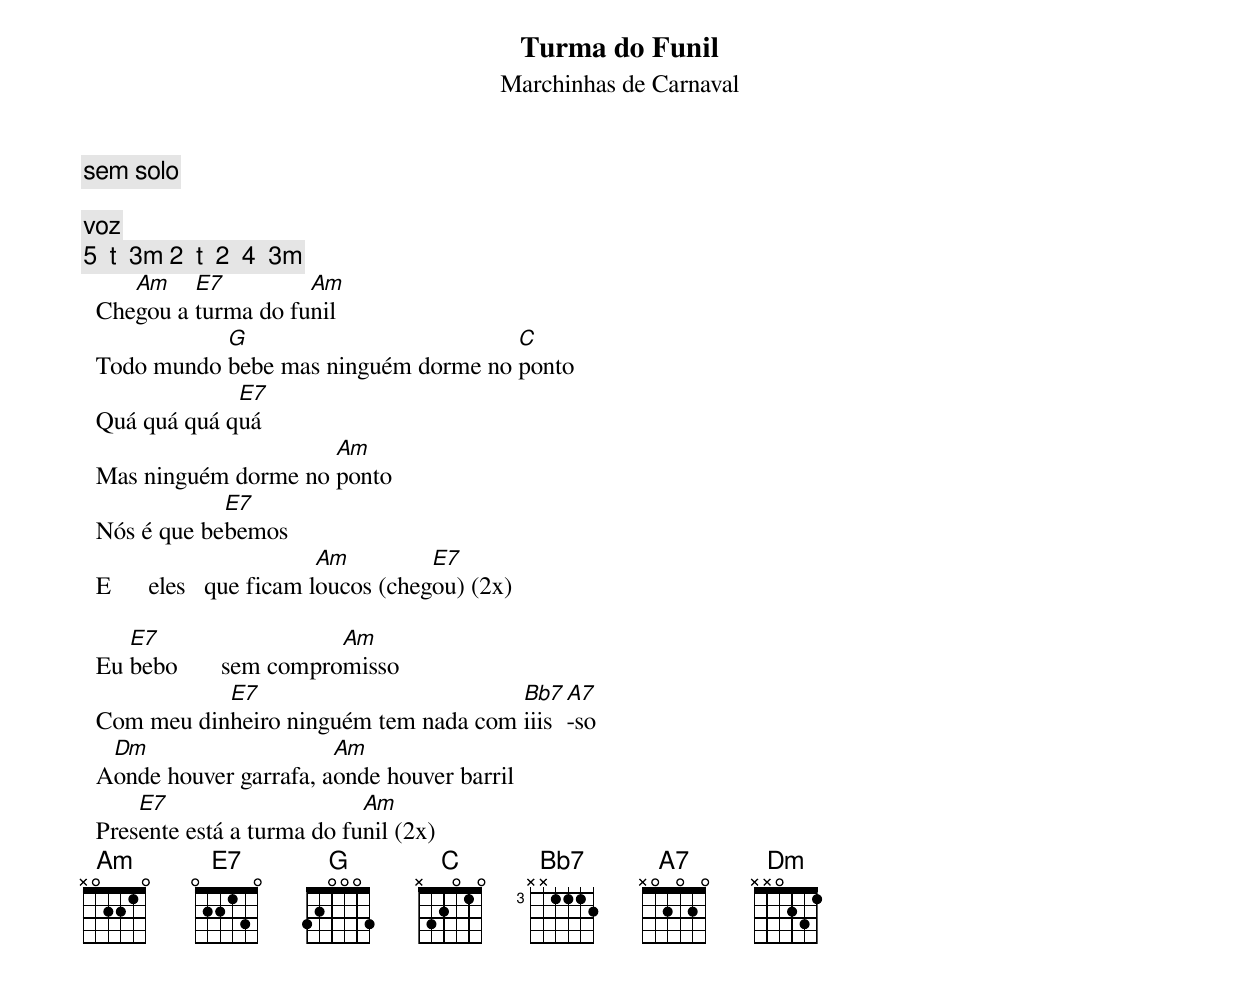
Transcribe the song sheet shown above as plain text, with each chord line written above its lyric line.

Turma do Funil
Marchinhas de Carnaval


sem solo

voz
  5  t  3m 2  t  2  4  3m
     Am    E7         Am
  Chegou a turma do funil
             G                         C
  Todo mundo bebe mas ninguém dorme no ponto
               E7
  Quá quá quá quá
                       Am
  Mas ninguém dorme no ponto
              E7
  Nós é que bebemos
                           Am         E7
  E      eles   que ficam loucos (chegou) (2x)

     E7                   Am
  Eu bebo       sem compromisso
             E7                         Bb7 A7
  Com meu dinheiro ninguém tem nada com iiis-so
   Dm                    Am
  Aonde houver garrafa, aonde houver barril
      E7                     Am
  Presente está a turma do funil (2x)
